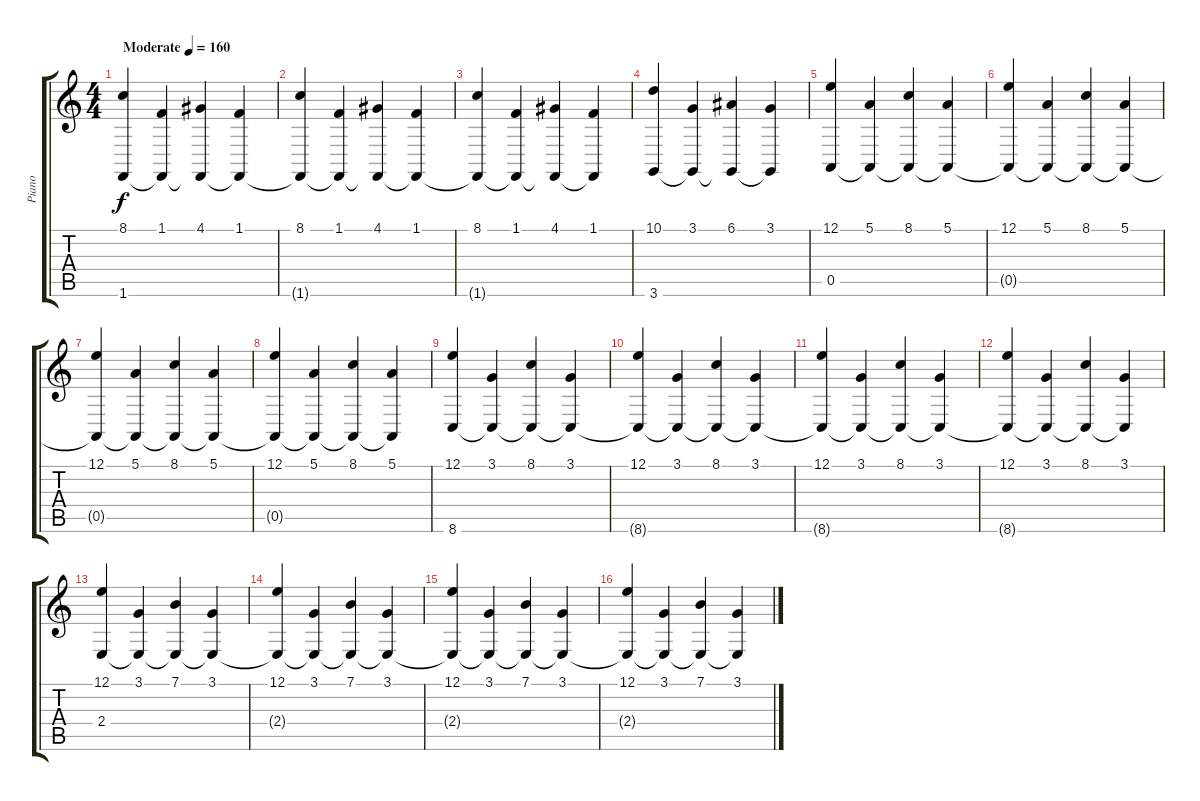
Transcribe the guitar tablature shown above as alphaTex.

\track ("Piano" "Piano") {instrument acousticgrandpiano}
\staff {score tabs}
\tuning (E4 B3 G3 D3 A2 E2) {hide}
\ts (4 4)
\tempo (160 "Moderate")
\clef g2
\ks c
(8.1 1.6).4{dy f instrument acousticgrandpiano} (1.1 1.6{t}).4 (4.1 1.6{t}).4 (1.1 1.6{t}).4 |
(8.1 1.6{t}).4 (1.1 1.6{t}).4 (4.1 1.6{t}).4 (1.1 1.6{t}).4 |
(8.1 1.6{t}).4 (1.1 1.6{t}).4 (4.1 1.6{t}).4 (1.1 1.6{t}).4 |
(10.1 3.6).4 (3.1 3.6{t}).4 (6.1 3.6{t}).4 (3.1 3.6{t}).4 |
(12.1 0.5).4 (5.1 0.5{t}).4 (8.1 0.5{t}).4 (5.1 0.5{t}).4 |
(12.1 0.5{t}).4 (5.1 0.5{t}).4 (8.1 0.5{t}).4 (5.1 0.5{t}).4 |
(12.1 0.5{t}).4 (5.1 0.5{t}).4 (8.1 0.5{t}).4 (5.1 0.5{t}).4 |
(12.1 0.5{t}).4 (5.1 0.5{t}).4 (8.1 0.5{t}).4 (5.1 0.5{t}).4 |
(12.1 8.6).4 (3.1 8.6{t}).4 (8.1 8.6{t}).4 (3.1 8.6{t}).4 |
(12.1 8.6{t}).4 (3.1 8.6{t}).4 (8.1 8.6{t}).4 (3.1 8.6{t}).4 |
(12.1 8.6{t}).4 (3.1 8.6{t}).4 (8.1 8.6{t}).4 (3.1 8.6{t}).4 |
(12.1 8.6{t}).4 (3.1 8.6{t}).4 (8.1 8.6{t}).4 (3.1 8.6{t}).4 |
(12.1 2.4).4 (3.1 2.4{t}).4 (7.1 2.4{t}).4 (3.1 2.4{t}).4 |
(12.1 2.4{t}).4 (3.1 2.4{t}).4 (7.1 2.4{t}).4 (3.1 2.4{t}).4 |
(12.1 2.4{t}).4 (3.1 2.4{t}).4 (7.1 2.4{t}).4 (3.1 2.4{t}).4 |
(12.1 2.4{t}).4 (3.1 2.4{t}).4 (7.1 2.4{t}).4 (3.1 2.4{t}).4
